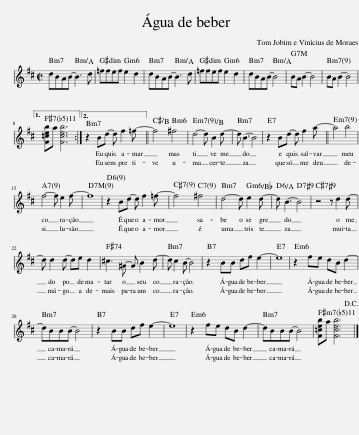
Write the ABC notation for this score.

X:1
%%score 1 { 2 | 3 } ( 4 5 ) 6
L:1/8
M:4/4
I:linebreak $
K:D
V:1 treble
V:2 treble
V:3 bass
V:4 perc
K:none
V:5 perc
K:none
V:6 bass-8
V:1
 dBAB- B3 d | =ffef e2 d2 | dBAB- B3 d | =ffef e2 d2 | dBAB- B4 | %5
 BA B2- B4 | BA B2- B4 |1$ [F=ceb]a [Fceb]6 :|2 z2 Bd- d f2 =f- || f4 ^f4 | %10
 d4- d B2 d- | d B3- B4 | z2 Bd- d f2 a- || a4 b4 |$ f4- f e2 f- | %15
 f8 | z2 Bd- d f2 =f- | f4 ^f4 | d4- d e2 d- | d B3- B4 | %20
 z4 z d2 d- |$ d d2 d- de d2 | ^c3 ^G- G B2 d- | d c2 B- B4 | z2 BB df e2- | %25
 e8 | z2 fe dB d2- |$ dBBB- B4 | z2 BB df e2- | e8 | %30
 z2 fe dB d2- | dBBB- B4 | [F=ceb]a [Fceb]6!D.C.! |] %33
V:2
 z8 | z8 | z8 | z8 | [A,DF]2 [A,DF]2 z [A,DF]2 [A,DF] | %5
 z [B,DF]2 [B,DF]3 [B,DF]2 | [G,B,FA]2 [G,B,FA]2 z [G,B,FA]2 [G,B,FA] |1$ z [F=ceb]2 [Fceb]3 [Fceb]2 :|2!mp! z [A,DF]2 [A,DF]3 [A,DF]2 || [^G,C=F]2 [G,CF]2 z [G,B,D]2 [G,B,D] | %10
 z [G,DF]2 [G,DF]3 [G,DF]2 | [A,DF]2 [A,DF]2 z [A,DF]2 [A,DF] | z [B,D^G]2 [B,DG]3 [B,DG]2 || [B,DF]2 [B,DF]2 z [B,DF]2 [B,DF] |$ z [B,CG]2 [B,CG]3 [B,CG]2 | %15
 [CEF]2 [CEF]2 z [CEF]2 [CEF] | z [B,EF]2 [B,EF]3 [B,EF]2 | [^G,B,=F]2 [G,B,F]2 z [=G,_B,E]2 [G,B,E] | z [A,DF]2 [A,DF]3 [_B,DF]2 | [B,DF]2 [B,DF]2 z [A,=C=F]2 [A,CF] | %20
 z [^G,B,E]2 [G,B,E]3 [G,B,E]2 |$ [^G,B,E]2 [G,B,E]2 z [G,B,E]2 [G,B,E] | z [B,CE]2 [B,CE]3 [B,CE]2 | [A,DF]2 [A,DF]2 z [A,DF]2 [A,DF] | z [A,^DF]2 [A,DF]3 [A,DF]2 | %25
 [B,D^G]2 [B,DG]2 z [B,DG]2 [B,DG] | z [B,CG]2 [B,CG]3 [B,CG]2 |$ [A,DF]2 [A,DF]2 z [A,DF]2 [A,DF] | z [A,^DF]2 [A,DF]3 [A,DF]2 | [B,D^G]2 [B,DG]2 z [B,DG]2 [B,DG] | %30
 z [B,CG]2 [B,CG]3 [B,CG]2 | [A,DF]2 [A,DF]2 z [A,DF]2 [A,DF] | z [F=ceb]2 [Fceb]3 [Fceb]2 |] %33
V:3
 z8 | z8 | z8 | z8 | B,,2 z B,, F, z z F, | %5
 G,,2 z G,, D,2 z D, | B,,2 z B,, F,2 z F, |1$ F,,2 z F,, C,2 z C, :|2!mp! B,,2 z B,, F,2 z F, || B,,2 z B,, ^G,2 z G, | %10
 B,,2 z B,, E,2 z E, | B,,2 z B,, F,2 z F, | E,,2 z E,, B,,2 z B,, || E,,2 z E,, B,,2 z B,, |$ A,,2 z A,, E,2 z E, | %15
 D,,2 z D,, A,,2 z A,, | D,,2 z D,, A,,2 z A,, | C,,2 z C,, G,,2 z G,, | B,,2 z B,, z4 | z8 | %20
 z8 |$ C,,2 z C,, ^G,,2 z G,, | F,,2 z F,, C,2 z C, | B,,2 z B,, F,2 z F, | B,,2 z B,, F,2 z F, | %25
 E,,2 z E,, B,,2 z B,, | E,,2 z E,, B,,2 z B,, |$ B,,2 z B,, F,2 z F, | B,,2 z B,, F,2 z F, | E,,2 z E,, B,,2 z B,, | %30
 E,,2 z E,, B,,2 z B,, | B,,2 z B,, F,2 z F, | F,,2 z F,, C,2 z C, |] %33
V:4
[K:C] z8 | z8 | z8 | z8 | [^c^f]^f^f[^c^f] ^f^f[^c^f]^f | %5
 [^c^f]^f^f[^c^f] ^f^f[^c^f]^f | [^c^f]^f^f[^c^f] ^f^f[^c^f]^f |1$ [^c^f]^f^f[^c^f] ^f^f[^c^f]^f :|2 [^c^g]^g^g[^c^g] ^g^g[^c^g]^g || [^c^g]^g^g[^c^g] ^g^g[^c^g]^g | %10
 [^c^g]^g^g[^c^g] ^g^g[^c^g]^g | [^c^g]^g^g[^c^g] ^g^g[^c^g]^g | [^c^g]^g^g[^c^g] ^g^g[^c^g]^g || [^c^g]^g^g[^c^g] ^g^g[^c^g]^g |$ [^c^g]^g^g[^c^g] ^g^g[^c^g]^g | %15
 [^c^g]^g^g[^c^g] ^g^g[^c^g]^g | [^c^g]^g^g[^c^g] ^g^g[^c^g]^g | [^c^g]^g^g[^c^g] ^g^g[^c^g]^g | [^c^g]^g^g[^c^g] ^g^g[^c^g]^g | [^c^g]^g^g[^c^g] ^g^g[^c^g]^g | %20
 [^c^g]^g^g[^c^g] ^g^g[^c^g]^g |$ [^c^g]^g^g[^c^g] ^g^g[^c^g]^g | [^c^g]^g^g[^c^g] ^g^g[^c^g]^g | [^c^g]^g^g[^c^g] ^g^g[^c^g]^g | [^c^f]^f^f[^c^f] ^f^f[^c^f]^f | %25
 [^c^f]^f^f[^c^f] ^f^f[^c^f]^f | [^c^f]^f^f[^c^f] ^f^f[^c^f]^f |$ [^c^f]^f^f[^c^f] ^f^f[^c^f]^f | [^c^f]^f^f[^c^f] ^f^f[^c^f]^f | [^c^f]^f^f[^c^f] ^f^f[^c^f]^f | %30
 [^c^f]^f^f[^c^f] ^f^f[^c^f]^f | [^c^f]^f^f[^c^f] ^f^f[^c^f]^f | [^c^f]^f^f[^c^f] ^f^f[^c^f]^f |] %33
V:5
[K:C] x8 | x8 | x8 | x8 | F3 F F3 F | %5
 F3 F F3 F | F3 F F3 F |1$ F3 F F3 F :|2 F3 F F3 F || F3 F F3 F | %10
 F3 F F3 F | F3 F F3 F | F3 F F3 F || F3 F F3 F |$ F3 F F3 F | %15
 F3 F F3 F | F3 F F3 F | F3 F F3 F | F3 F F3 F | F3 F F3 F | %20
 F3 F F3 F |$ F3 F F3 F | F3 F F3 F | F3 F F3 F | F3 F F3 F | %25
 F3 F F3 F | F3 F F3 F |$ F3 F F3 F | F3 F F3 F | F3 F F3 F | %30
 F3 F F3 F | F3 F F3 F | F3 F F3 F |] %33
V:6
 z8 | z8 | z8 | z8 | B,,2 z B,, F,2 z F, | %5
 G,,2 z G,, D,2 z D, | B,,2 z B,, F,2 z F, |1$ F,,2 z F,, C,2 z C, :|2!mp! B,,2 z B,, F,2 z F, || B,,2 z B,, ^G,2 z G, | %10
 B,,2 z B,, E,2 z E, | B,,2 z B,, F,2 z F, | E,,2 z E,, B,,2 z B,, || E,,2 z E,, B,,2 z B,, |$ A,,2 z A,, E,2 z E, | %15
 D,2 z D, A,2 z A, | D,2 z D, A,2 z A, | C,2 z C, G,2 z G, | B,,2 z B,, G,2 z G, | A,,2 z A,, D,2 z D, | %20
 C,2 z C, ^G,2 z G, |$ C,2 z C, ^G,2 z G, | F,,2 z F,, C,2 z C, | B,,2 z B,, F,2 z F, | B,,2 z B,, F,2 z F, | %25
 E,,2 z E,, B,,2 z B,, | E,,2 z E,, B,,2 z B,, |$ B,,2 z B,, F,2 z F, | B,,2 z B,, F,2 z F, | E,,2 z E,, B,,2 z B,, | %30
 E,,2 z E,, B,,2 z B,, | B,,2 z B,, F,2 z F, | F,,2 z F,, C,2 z C, |] %33
